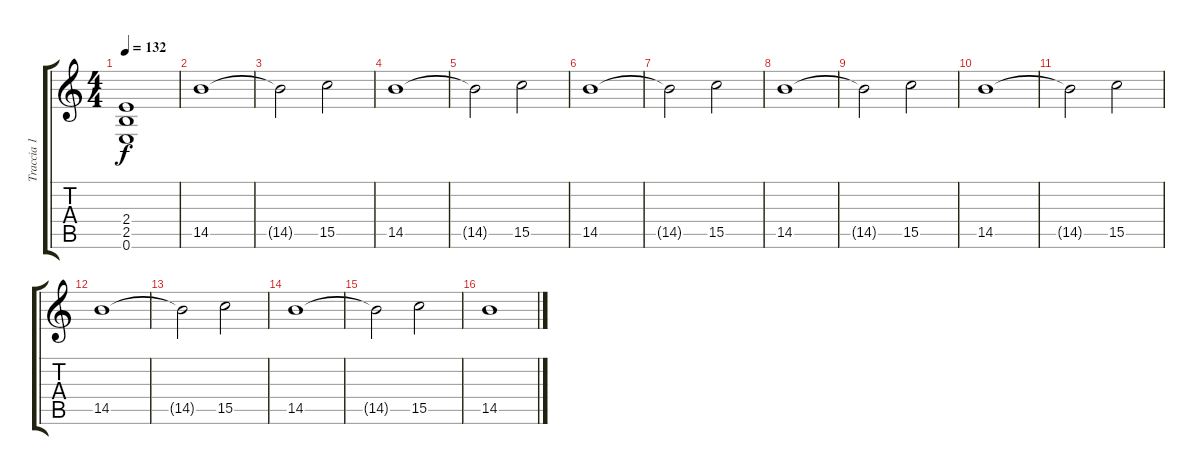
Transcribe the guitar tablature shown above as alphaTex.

\track ("Traccia 1" "Traccia 1") {instrument overdrivenguitar}
\staff {score tabs}
\tuning (E4 B3 G3 D3 A2 E2) {hide}
\ts (4 4)
\tempo 132
\clef g2
\ks c
(2.4{t} 2.5{t} 0.6{t}).1{dy f} |
14.5.1 |
14.5{t}.2 15.5.2 |
14.5.1 |
14.5{t}.2 15.5.2 |
14.5.1 |
14.5{t}.2 15.5.2 |
14.5.1 |
14.5{t}.2 15.5.2 |
14.5.1 |
14.5{t}.2 15.5.2 |
14.5.1 |
14.5{t}.2 15.5.2 |
14.5.1 |
14.5{t}.2 15.5.2 |
14.5.1
